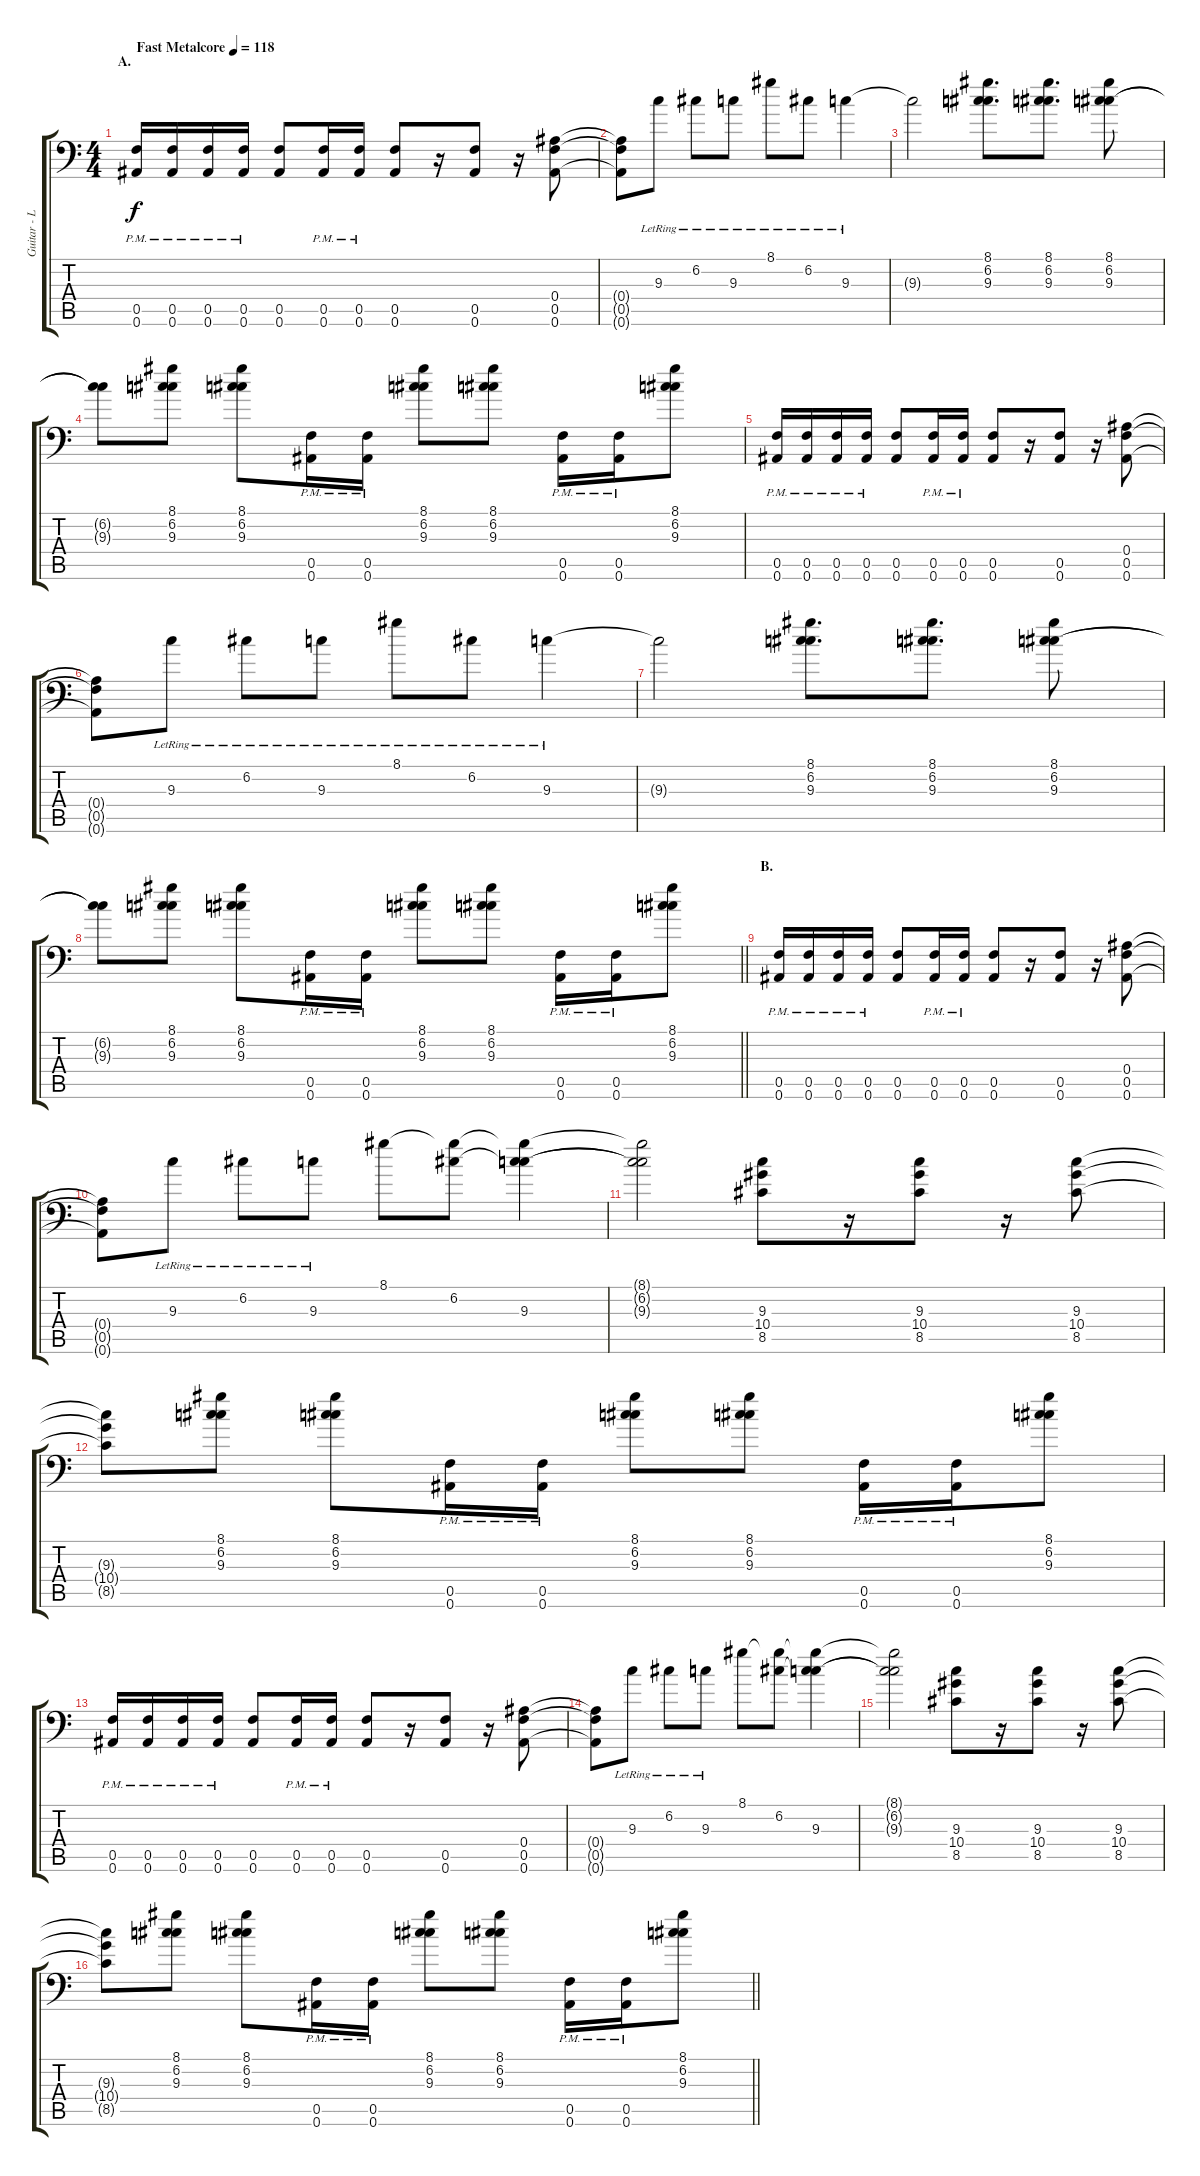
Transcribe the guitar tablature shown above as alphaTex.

\track ("Guitar - Left" "Guitar - L") {instrument distortionguitar}
\staff {score tabs}
\tuning (C4 G3 Eb3 Bb2 F2 Bb1) {hide}
\ts (4 4)
\section ("" "A.")
\tempo (118 "Fast Metalcore")
\clef f4
\ks c
(0.5{pm} 0.6{pm}).16{dy f instrument distortionguitar} (0.5{pm} 0.6{pm}).16 (0.5{pm} 0.6{pm}).16 (0.5{pm} 0.6{pm}).16 (0.5 0.6).8 (0.5{pm} 0.6{pm}).16 (0.5{pm} 0.6{pm}).16 (0.5 0.6).8 r.16 (0.5 0.6).8 r.16 (0.4 0.5 0.6).8 |
(0.4{t} 0.5{t} 0.6{t}).8 9.3{lr}.8 6.2{lr}.8 9.3{lr}.8 8.1{lr}.8 6.2{lr}.8 9.3{lr}.4 |
9.3{t}.2 (8.1 6.2 9.3).8{d} (8.1 6.2 9.3).8{d} (8.1 6.2 9.3).8 |
(6.2{t} 9.3{t}).8 (8.1 6.2 9.3).8 (8.1 6.2 9.3).8 (0.5{pm} 0.6{pm}).16 (0.5{pm} 0.6{pm}).16 (8.1 6.2 9.3).8 (8.1 6.2 9.3).8 (0.5{pm} 0.6{pm}).16 (0.5{pm} 0.6{pm}).16 (8.1 6.2 9.3).8 |
(0.5{pm} 0.6{pm}).16 (0.5{pm} 0.6{pm}).16 (0.5{pm} 0.6{pm}).16 (0.5{pm} 0.6{pm}).16 (0.5 0.6).8 (0.5{pm} 0.6{pm}).16 (0.5{pm} 0.6{pm}).16 (0.5 0.6).8 r.16 (0.5 0.6).8 r.16 (0.4 0.5 0.6).8 |
(0.4{t} 0.5{t} 0.6{t}).8 9.3{lr}.8 6.2{lr}.8 9.3{lr}.8 8.1{lr}.8 6.2{lr}.8 9.3{lr}.4 |
9.3{t}.2 (8.1 6.2 9.3).8{d} (8.1 6.2 9.3).8{d} (8.1 6.2 9.3).8 |
\barLineRight lightlight
(6.2{t} 9.3{t}).8 (8.1 6.2 9.3).8 (8.1 6.2 9.3).8 (0.5{pm} 0.6{pm}).16 (0.5{pm} 0.6{pm}).16 (8.1 6.2 9.3).8 (8.1 6.2 9.3).8 (0.5{pm} 0.6{pm}).16 (0.5{pm} 0.6{pm}).16 (8.1 6.2 9.3).8 |
\section ("" "B.")
(0.5{pm} 0.6{pm}).16 (0.5{pm} 0.6{pm}).16 (0.5{pm} 0.6{pm}).16 (0.5{pm} 0.6{pm}).16 (0.5 0.6).8 (0.5{pm} 0.6{pm}).16 (0.5{pm} 0.6{pm}).16 (0.5 0.6).8 r.16 (0.5 0.6).8 r.16 (0.4 0.5 0.6).8 |
(0.4{t} 0.5{t} 0.6{t}).8 9.3{lr}.8 6.2{lr}.8 9.3{lr}.8 8.1.8 (8.1{t} 6.2).8 (8.1{t} 6.2{t} 9.3).4 |
(8.1{t} 6.2{t} 9.3{t}).2 (9.3 10.4 8.5).8 r.16 (9.3 10.4 8.5).8 r.16 (9.3 10.4 8.5).8 |
(9.3{t} 10.4{t} 8.5{t}).8 (8.1 6.2 9.3).8 (8.1 6.2 9.3).8 (0.5{pm} 0.6{pm}).16 (0.5{pm} 0.6{pm}).16 (8.1 6.2 9.3).8 (8.1 6.2 9.3).8 (0.5{pm} 0.6{pm}).16 (0.5{pm} 0.6{pm}).16 (8.1 6.2 9.3).8 |
(0.5{pm} 0.6{pm}).16 (0.5{pm} 0.6{pm}).16 (0.5{pm} 0.6{pm}).16 (0.5{pm} 0.6{pm}).16 (0.5 0.6).8 (0.5{pm} 0.6{pm}).16 (0.5{pm} 0.6{pm}).16 (0.5 0.6).8 r.16 (0.5 0.6).8 r.16 (0.4 0.5 0.6).8 |
(0.4{t} 0.5{t} 0.6{t}).8 9.3{lr}.8 6.2{lr}.8 9.3{lr}.8 8.1.8 (8.1{t} 6.2).8 (8.1{t} 6.2{t} 9.3).4 |
(8.1{t} 6.2{t} 9.3{t}).2 (9.3 10.4 8.5).8 r.16 (9.3 10.4 8.5).8 r.16 (9.3 10.4 8.5).8 |
\barLineRight lightlight
(9.3{t} 10.4{t} 8.5{t}).8 (8.1 6.2 9.3).8 (8.1 6.2 9.3).8 (0.5{pm} 0.6{pm}).16 (0.5{pm} 0.6{pm}).16 (8.1 6.2 9.3).8 (8.1 6.2 9.3).8 (0.5{pm} 0.6{pm}).16 (0.5{pm} 0.6{pm}).16 (8.1 6.2 9.3).8
